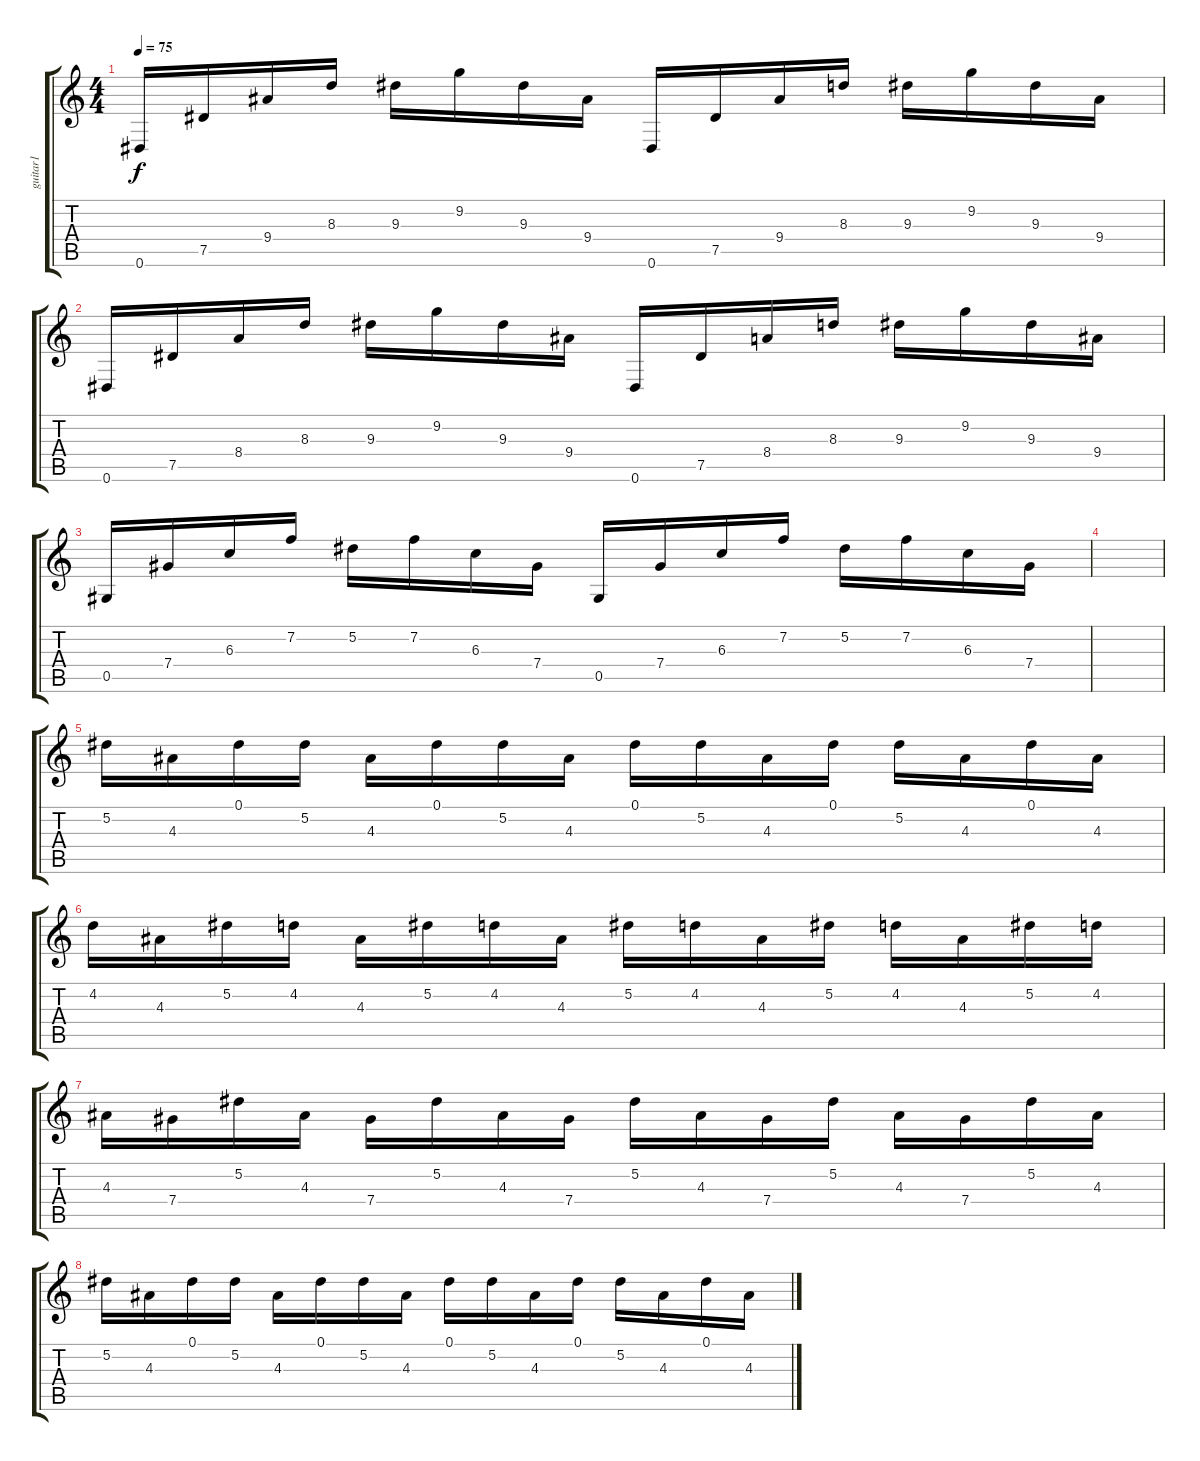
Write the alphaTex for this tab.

\track ("guitar1" "guitar1") {instrument electricguitarclean}
\staff {score tabs}
\tuning (Eb4 Bb3 Gb3 Db3 Ab2 Eb2) {hide}
\ts (4 4)
\tempo 75
\clef g2
\ks c
0.6.16{dy f} 7.5.16 9.4.16 8.3.16 9.3.16 9.2.16 9.3.16 9.4.16 0.6.16 7.5.16 9.4.16 8.3.16 9.3.16 9.2.16 9.3.16 9.4.16 |
0.6.16 7.5.16 8.4.16 8.3.16 9.3.16 9.2.16 9.3.16 9.4.16 0.6.16 7.5.16 8.4.16 8.3.16 9.3.16 9.2.16 9.3.16 9.4.16 |
0.5.16 7.4.16 6.3.16 7.2.16 5.2.16 7.2.16 6.3.16 7.4.16 0.5.16 7.4.16 6.3.16 7.2.16 5.2.16 7.2.16 6.3.16 7.4.16 |
|
5.2.16 4.3.16 0.1.16 5.2.16 4.3.16 0.1.16 5.2.16 4.3.16 0.1.16 5.2.16 4.3.16 0.1.16 5.2.16 4.3.16 0.1.16 4.3.16 |
4.2.16 4.3.16 5.2.16 4.2.16 4.3.16 5.2.16 4.2.16 4.3.16 5.2.16 4.2.16 4.3.16 5.2.16 4.2.16 4.3.16 5.2.16 4.2.16 |
4.3.16 7.4.16 5.2.16 4.3.16 7.4.16 5.2.16 4.3.16 7.4.16 5.2.16 4.3.16 7.4.16 5.2.16 4.3.16 7.4.16 5.2.16 4.3.16 |
5.2.16 4.3.16 0.1.16 5.2.16 4.3.16 0.1.16 5.2.16 4.3.16 0.1.16 5.2.16 4.3.16 0.1.16 5.2.16 4.3.16 0.1.16 4.3.16
